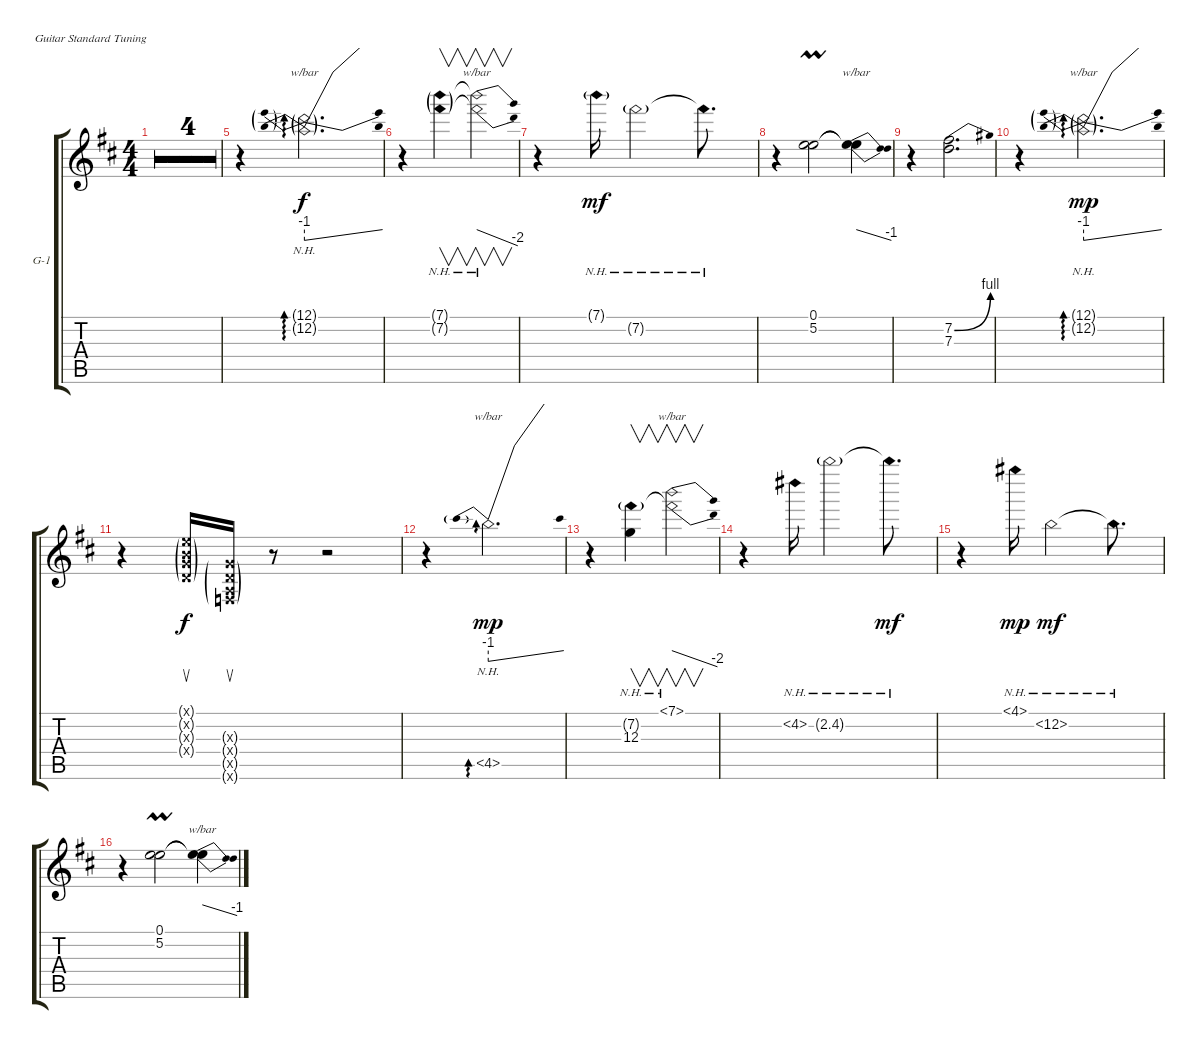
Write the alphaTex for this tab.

\defaultSystemsLayout 4
\bracketExtendMode groupsimilarinstruments
\firstSystemTrackNameOrientation horizontal
\otherSystemsTrackNameOrientation horizontal
\track ("Guitar 1" "G-1") {multiBarRest instrument acousticguitarsteel}
\staff {score tabs}
\tuning (E4 B3 G3 D3 A2 E2)
\ts (4 4)
\tempo 72
\clef g2
\ks d
|
|
|
|
r.4 (12.2{nh g} 12.1{nh g}).2{d tbe (predivedive default 0 -4 30 0) ad 0} |
r.4 (7.1{nh g} 7.2{nh g}).4{v} (7.1{nh t} 7.2{nh t}).2{v tbe (dive default 0 0 46.199999999999996 -8)} |
r.4 7.1{nh g}.16{dy mf} 7.2{nh g}.2 7.2{nh t}.8{d} |
r.4 (5.2{umordent} 0.1).2 (5.2{t} 0.1{t}).4{tbe (dive default 0 0 45 -4)} |
r.4 (7.2{be (bend 0 0 15 4)} 7.3).2{d} |
r.4 (12.2{nh g} 12.1{nh g}).2{d tbe (predivedive default 0 -4 30 0) ad 0 dy mp} |
r.4 (0.1{g x} 0.2{g x} 0.3{g x} 0.4{g x}).16{su dy f} (0.4{g x} 1.6{g x} 0.5{g x} 0.3{g x}).16{su} r.8 r.2 |
r.4 4.5{nh}.2{d tbe (predivedive default 0 -4 30 0) ad 0 dy mp} |
r.4 (7.2{nh g} 12.3).4{v} (7.1{nh} 7.2{nh t}).2{v tbe (dive default 0 0 46.199999999999996 -8)} |
r.4 4.2{nh}.16 2.2{nh g}.2 2.2{nh t}.8{d dy mf} |
r.4 4.1{nh}.16{dy mp} 12.2{nh}.2{dy mf} 12.2{nh t}.8{d} |
r.4 (5.2{umordent} 0.1).2 (5.2{t} 0.1{t}).4{tbe (dive default 0 0 45 -4)}
